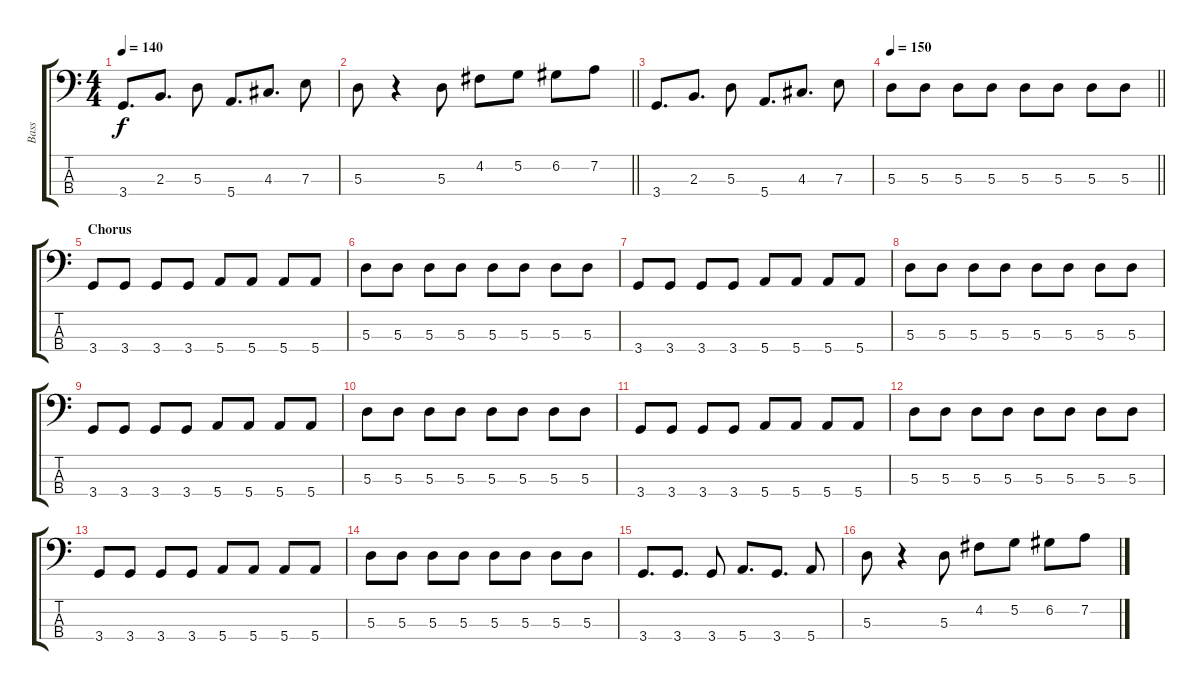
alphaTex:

\track ("Bass" "Bass") {instrument electricbassfinger}
\staff {score tabs}
\tuning (G2 D2 A1 E1) {hide}
\ts (4 4)
\tempo 140
\clef f4
\ks c
3.4.8{d dy f} 2.3.8{d} 5.3.8 5.4.8{d} 4.3.8{d} 7.3.8 |
\barLineRight lightlight
5.3.8 r.4 5.3.8 4.2.8 5.2.8 6.2.8 7.2.8 |
3.4.8{d} 2.3.8{d} 5.3.8 5.4.8{d} 4.3.8{d} 7.3.8 |
\tempo 150
\barLineRight lightlight
5.3.8 5.3.8 5.3.8 5.3.8 5.3.8 5.3.8 5.3.8 5.3.8 |
\section ("" "Chorus")
3.4.8 3.4.8 3.4.8 3.4.8 5.4.8 5.4.8 5.4.8 5.4.8 |
5.3.8 5.3.8 5.3.8 5.3.8 5.3.8 5.3.8 5.3.8 5.3.8 |
3.4.8 3.4.8 3.4.8 3.4.8 5.4.8 5.4.8 5.4.8 5.4.8 |
5.3.8 5.3.8 5.3.8 5.3.8 5.3.8 5.3.8 5.3.8 5.3.8 |
3.4.8 3.4.8 3.4.8 3.4.8 5.4.8 5.4.8 5.4.8 5.4.8 |
5.3.8 5.3.8 5.3.8 5.3.8 5.3.8 5.3.8 5.3.8 5.3.8 |
3.4.8 3.4.8 3.4.8 3.4.8 5.4.8 5.4.8 5.4.8 5.4.8 |
5.3.8 5.3.8 5.3.8 5.3.8 5.3.8 5.3.8 5.3.8 5.3.8 |
3.4.8 3.4.8 3.4.8 3.4.8 5.4.8 5.4.8 5.4.8 5.4.8 |
5.3.8 5.3.8 5.3.8 5.3.8 5.3.8 5.3.8 5.3.8 5.3.8 |
3.4.8{d} 3.4.8{d} 3.4.8 5.4.8{d} 3.4.8{d} 5.4.8 |
5.3.8 r.4 5.3.8 4.2.8 5.2.8 6.2.8 7.2.8
